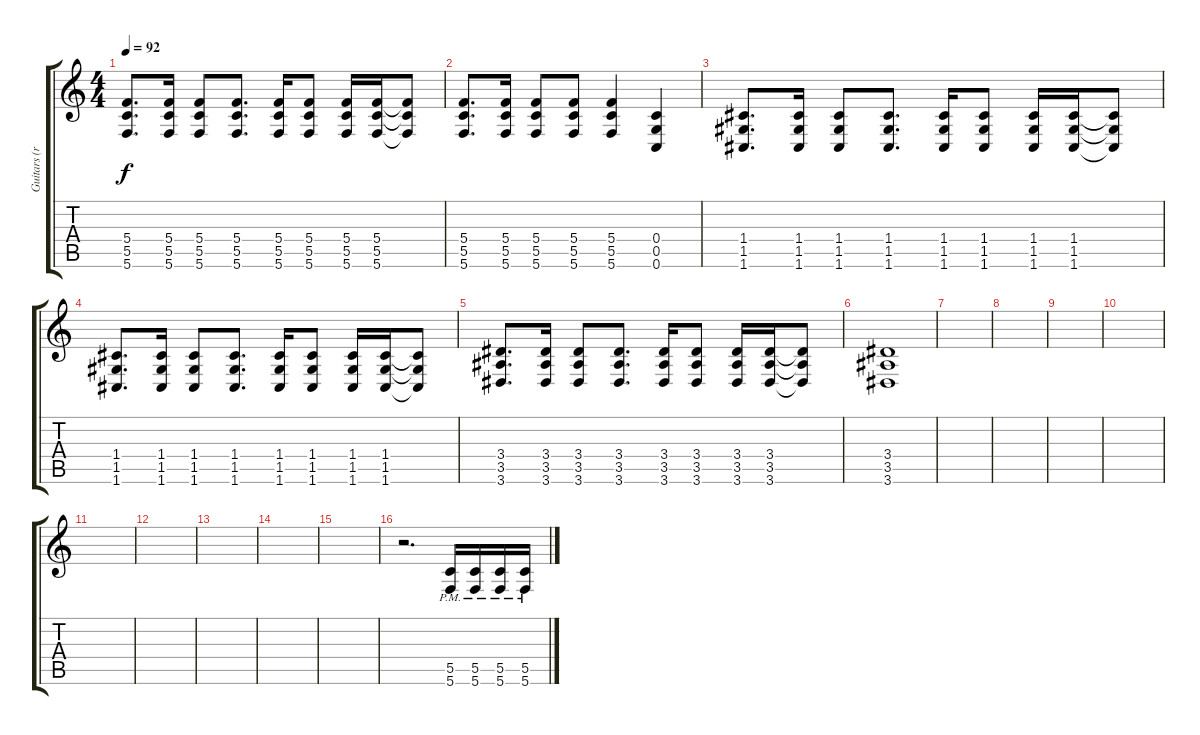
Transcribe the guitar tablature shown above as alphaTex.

\track ("Guitars (random doubling)" "Guitars (r") {instrument overdrivenguitar}
\staff {score tabs}
\tuning (D4 A3 F3 C3 G2 C2) {hide}
\ts (4 4)
\tempo 92
\clef g2
\ks c
(5.4 5.5 5.6).8{d dy f} (5.4 5.5 5.6).16 (5.4 5.5 5.6).8 (5.4 5.5 5.6).8{d} (5.4 5.5 5.6).16 (5.4 5.5 5.6).8 (5.4 5.5 5.6).16 (5.4 5.5 5.6).16 (5.4{t} 5.5{t} 5.6{t}).8 |
(5.4 5.5 5.6).8{d} (5.4 5.5 5.6).16 (5.4 5.5 5.6).8 (5.4 5.5 5.6).8 (5.4 5.5 5.6).4 (0.4 0.5 0.6).4 |
(1.4 1.5 1.6).8{d} (1.4 1.5 1.6).16 (1.4 1.5 1.6).8 (1.4 1.5 1.6).8{d} (1.4 1.5 1.6).16 (1.4 1.5 1.6).8 (1.4 1.5 1.6).16 (1.4 1.5 1.6).16 (1.4{t} 1.5{t} 1.6{t}).8 |
(1.4 1.5 1.6).8{d} (1.4 1.5 1.6).16 (1.4 1.5 1.6).8 (1.4 1.5 1.6).8{d} (1.4 1.5 1.6).16 (1.4 1.5 1.6).8 (1.4 1.5 1.6).16 (1.4 1.5 1.6).16 (1.4{t} 1.5{t} 1.6{t}).8 |
(3.4 3.5 3.6).8{d} (3.4 3.5 3.6).16 (3.4 3.5 3.6).8 (3.4 3.5 3.6).8{d} (3.4 3.5 3.6).16 (3.4 3.5 3.6).8 (3.4 3.5 3.6).16 (3.4 3.5 3.6).16 (3.4{t} 3.5{t} 3.6{t}).8 |
(3.4 3.5 3.6).1 |
|
|
|
|
|
|
|
|
|
r.2{d} (5.5{pm} 5.6{pm}).16 (5.5{pm} 5.6{pm}).16 (5.5{pm} 5.6{pm}).16 (5.5 5.6{pm}).16
